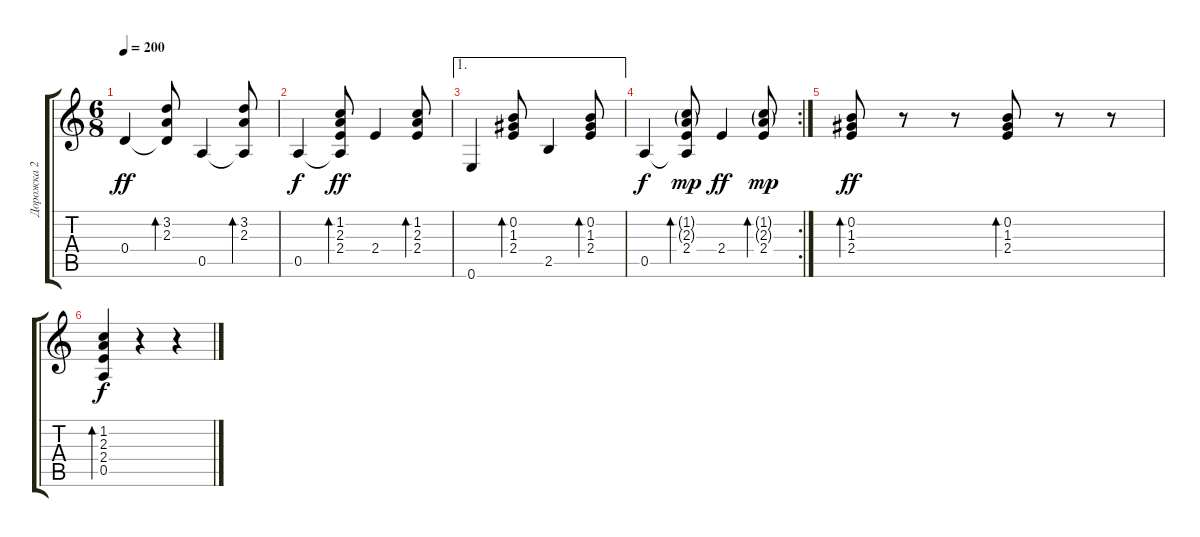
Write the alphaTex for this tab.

\track ("Дорожка 2" "Дорожка 2") {instrument acousticguitarsteel}
\staff {score tabs}
\tuning (E4 B3 G3 D3 A2 E2) {hide}
\ts (6 8)
\tempo 200
\clef g2
\ks c
0.4.4{dy ff} (3.2 2.3 0.4{t}).8{bd 60} 0.5.4 (3.2 2.3 0.5{t}).8{bd 60} |
0.5.4{dy f} (1.2 2.3 2.4 0.5{t}).8{bd 60 dy ff} 2.4.4 (1.2 2.3 2.4).8{bd 60} |
\ae 1
0.6.4 (0.2 1.3 2.4).8{bd 60} 2.5.4 (0.2 1.3 2.4).8{bd 60} |
\rc 2
0.5.4{dy f} (1.2{g} 2.3{g} 2.4 0.5{t}).8{bd 60 dy mp} 2.4.4{dy ff} (1.2{g} 2.3{g} 2.4).8{bd 60 dy mp} |
(0.2 1.3 2.4).8{bd 60 dy ff} r.8 r.8 (0.2 1.3 2.4).8{bd 60} r.8 r.8 |
(1.2 2.3 2.4 0.5).4{bd 60 dy f} r.4 r.4
